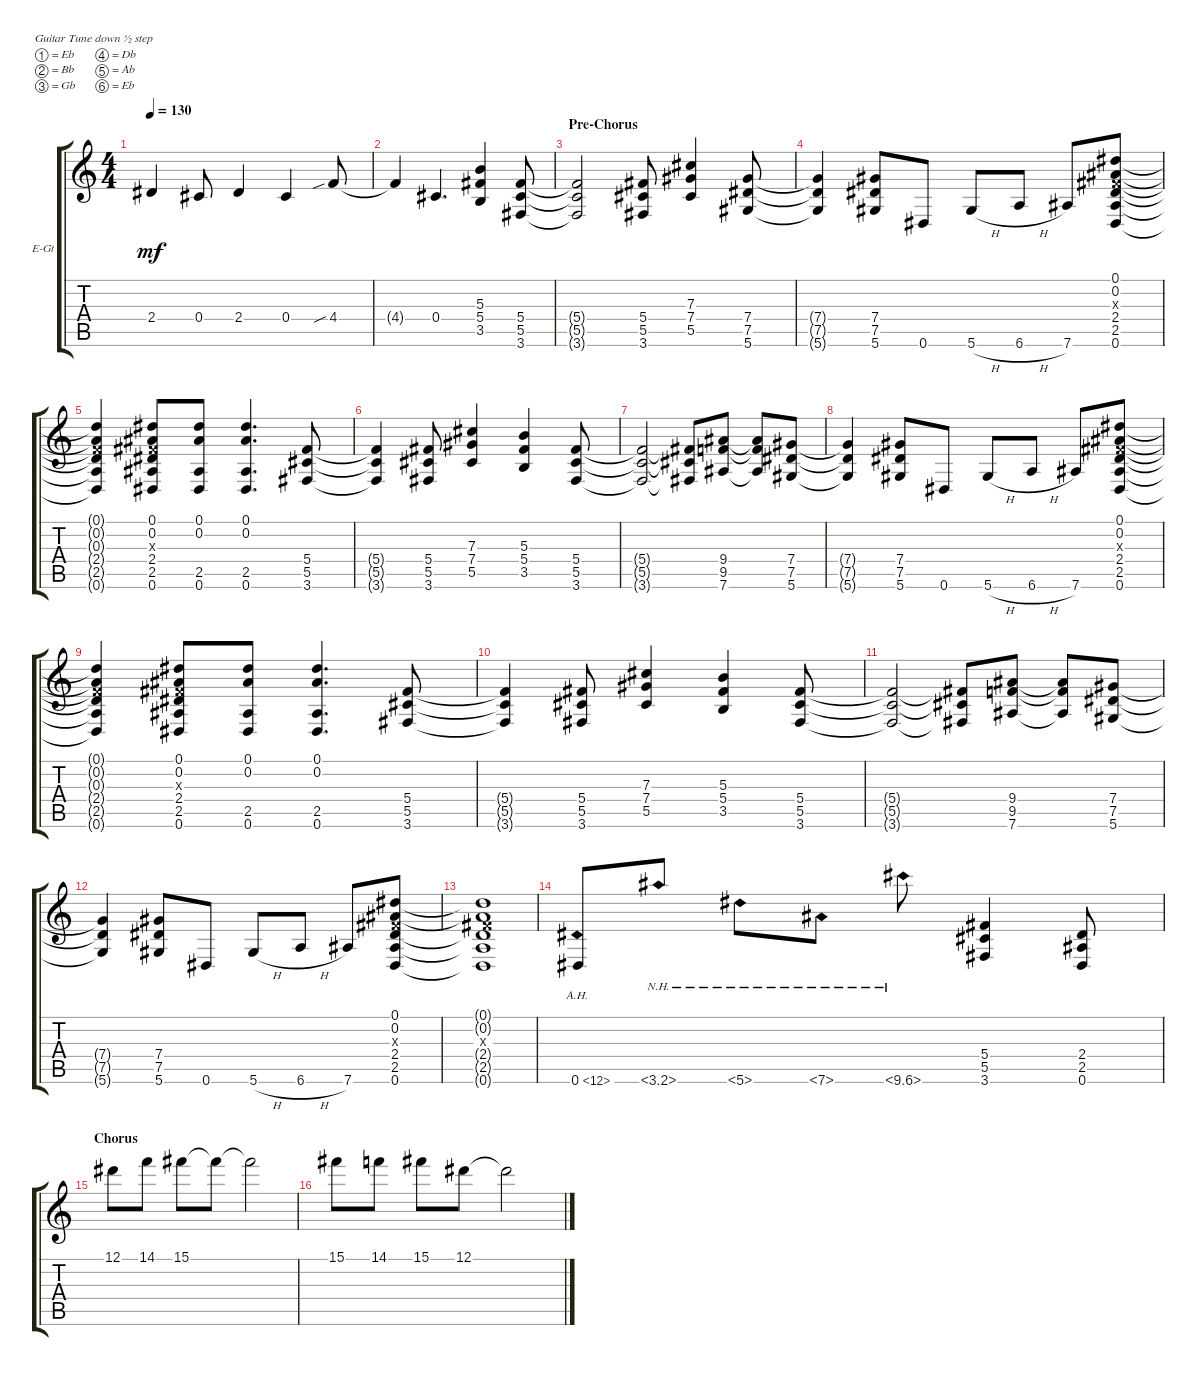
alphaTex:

\defaultSystemsLayout 4
\bracketExtendMode groupsimilarinstruments
\firstSystemTrackNameOrientation horizontal
\otherSystemsTrackNameOrientation horizontal
\track ("Electric Guitar2" "E-Gt") {instrument distortionguitar}
\staff {score tabs}
\tuning (Eb4 Bb3 Gb3 Db3 Ab2 Eb2)
\ts (4 4)
\tempo 130
\clef g2
\ks c
2.4.4{dy mf} 0.4.8 2.4.4 0.4.4 4.4{sib}.8 |
4.4{t}.4 0.4.4{d} (3.5 5.4 5.3).4 (3.6 5.5 5.4).8 |
\section ("" "Pre-Chorus")
(3.6{t} 5.5{t} 5.4{t}).2 (3.6 5.5 5.4).8 (5.5 7.4 7.3).4 (5.6 7.5 7.4).8 |
(5.6{t} 7.5{t} 7.4{t}).4 (5.6 7.5 7.4).8 0.6.8 5.6{h}.8 6.6{h}.8 7.6.8 (0.6 2.5 2.4 0.3{x} 0.2 0.1).8 |
(0.6{t} 2.5{t} 2.4{t} 0.3{x t} 0.2{t} 0.1{t}).4 (0.6 2.5 2.4 0.3{x} 0.2 0.1).8 (0.1 0.2 2.5 0.6).8 (0.2 0.1 0.6 2.5).4{d} (3.6 5.5 5.4).8 |
(3.6{t} 5.5{t} 5.4{t}).4 (3.6 5.5 5.4).8 (5.5 7.4 7.3).4 (3.5 5.4 5.3).4 (3.6 5.5 5.4).8 |
(3.6{t} 5.5{t} 5.4{t}).2 (3.6{t} 5.5{t} 5.4{t}).8 (9.5 9.4 7.6).8 (7.6{t} 9.5{t} 9.4{t}).8 (5.6 7.5 7.4).8 |
(5.6{t} 7.5{t} 7.4{t}).4 (5.6 7.5 7.4).8 0.6.8 5.6{h}.8 6.6{h}.8 7.6.8 (0.6 2.5 2.4 0.3{x} 0.2 0.1).8 |
(0.6{t} 2.5{t} 2.4{t} 0.3{x t} 0.2{t} 0.1{t}).4 (0.6 2.5 2.4 0.3{x} 0.2 0.1).8 (0.1 0.2 2.5 0.6).8 (0.2 0.1 0.6 2.5).4{d} (3.6 5.5 5.4).8 |
(3.6{t} 5.5{t} 5.4{t}).4 (3.6 5.5 5.4).8 (5.5 7.4 7.3).4 (3.5 5.4 5.3).4 (3.6 5.5 5.4).8 |
(3.6{t} 5.5{t} 5.4{t}).2 (3.6{t} 5.5{t} 5.4{t}).8 (9.5 9.4 7.6).8 (7.6{t} 9.5{t} 9.4{t}).8 (5.6 7.5 7.4).8 |
(5.6{t} 7.5{t} 7.4{t}).4 (5.6 7.5 7.4).8 0.6.8 5.6{h}.8 6.6{h}.8 7.6.8 (0.6 2.5 2.4 0.3{x} 0.2 0.1).8 |
(2.5{t} 0.6{t} 2.4{t} 0.3{x} 0.2{t} 0.1{t}).1 |
0.6{ah 12}.8 3.6{nh}.8 5.6{nh}.8 7.6{nh}.8 10.6{nh}.8 (3.6 5.5 5.4).4 (0.6 2.5 2.4).8 |
\section ("" "Chorus")
12.1.8 14.1.8 15.1.8 15.1{t}.8 15.1{t}.2 |
15.1.8 14.1.8 15.1.8 12.1.8 12.1{t}.2
